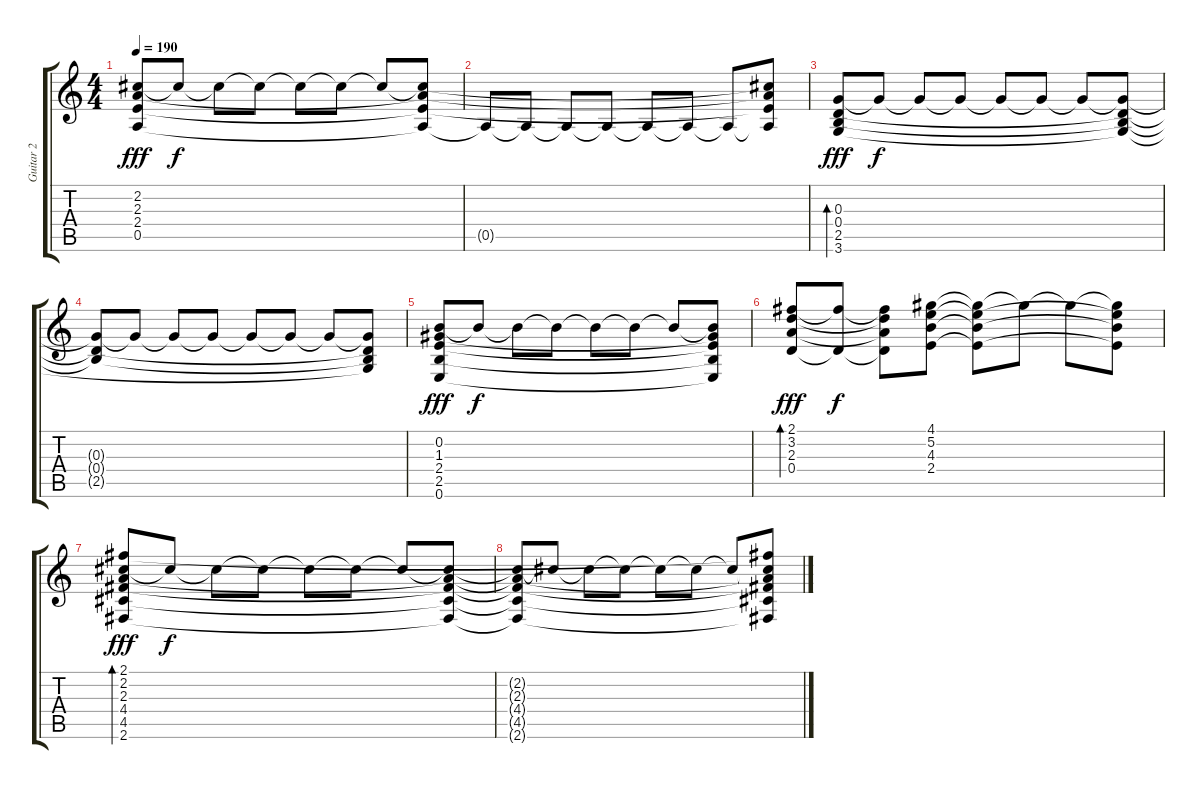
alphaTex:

\track ("Guitar 2" "Guitar 2") {instrument acousticguitarsteel}
\staff {score tabs}
\tuning (E4 B3 G3 D3 A2 E2) {hide}
\ts (4 4)
\tempo 190
\clef g2
\ks c
(2.2 2.3 2.4 0.5).8{dy fff} 2.2{t}.8{dy f} 2.2{t}.8 2.2{t}.8 2.2{t}.8 2.2{t}.8 2.2{t}.8 (2.2{t} 2.3{t} 2.4{t} 0.5{t}).8 |
0.5{t}.8 0.5{t}.8 0.5{t}.8 0.5{t}.8 0.5{t}.8 0.5{t}.8 0.5{t}.8 (2.2{t} 2.3{t} 2.4{t} 0.5{t}).8 |
(0.3 0.4 2.5 3.6).8{bd 120 dy fff} 0.3{t}.8{dy f} 0.3{t}.8 0.3{t}.8 0.3{t}.8 0.3{t}.8 0.3{t}.8 (0.3{t} 0.4{t} 2.5{t} 3.6{t}).8 |
(0.3{t} 0.4{t} 2.5{t}).8 0.3{t}.8 0.3{t}.8 0.3{t}.8 0.3{t}.8 0.3{t}.8 0.3{t}.8 (0.3{t} 0.4{t} 2.5{t} 3.6{t}).8 |
(0.2 1.3 2.4 2.5 0.6).8{dy fff} 0.2{t}.8{dy f} 0.2{t}.8 0.2{t}.8 0.2{t}.8 0.2{t}.8 0.2{t}.8 (0.2{t} 1.3{t} 2.4{t} 2.5{t} 0.6{t}).8 |
(2.1 3.2 2.3 0.4).8{bd 60 dy fff} (2.1{t} 0.4{t}).8{dy f} (2.1{t} 3.2{t} 2.3{t} 0.4{t}).8 (4.1 5.2 4.3 2.4).8 (4.1{t} 5.2{t} 4.3{t} 2.4{t}).8 4.1{t}.8 4.1{t}.8 (4.1{t} 5.2{t} 4.3{t} 2.4{t}).8 |
(2.1 2.2 2.3 4.4 4.5 2.6).8{bd 60 dy fff} 2.2{t}.8{dy f} 2.2{t}.8 2.2{t}.8 2.2{t}.8 2.2{t}.8 2.2{t}.8 (2.2{t} 2.3{t} 4.4{t} 4.5{t} 2.6{t}).8 |
(2.2{t} 2.3{t} 4.4{t} 4.5{t} 2.6{t}).8 2.2{t}.8 2.2{t}.8 2.2{t}.8 2.2{t}.8 2.2{t}.8 2.2{t}.8 (2.1{t} 2.2{t} 2.3{t} 4.4{t} 4.5{t} 2.6{t}).8
